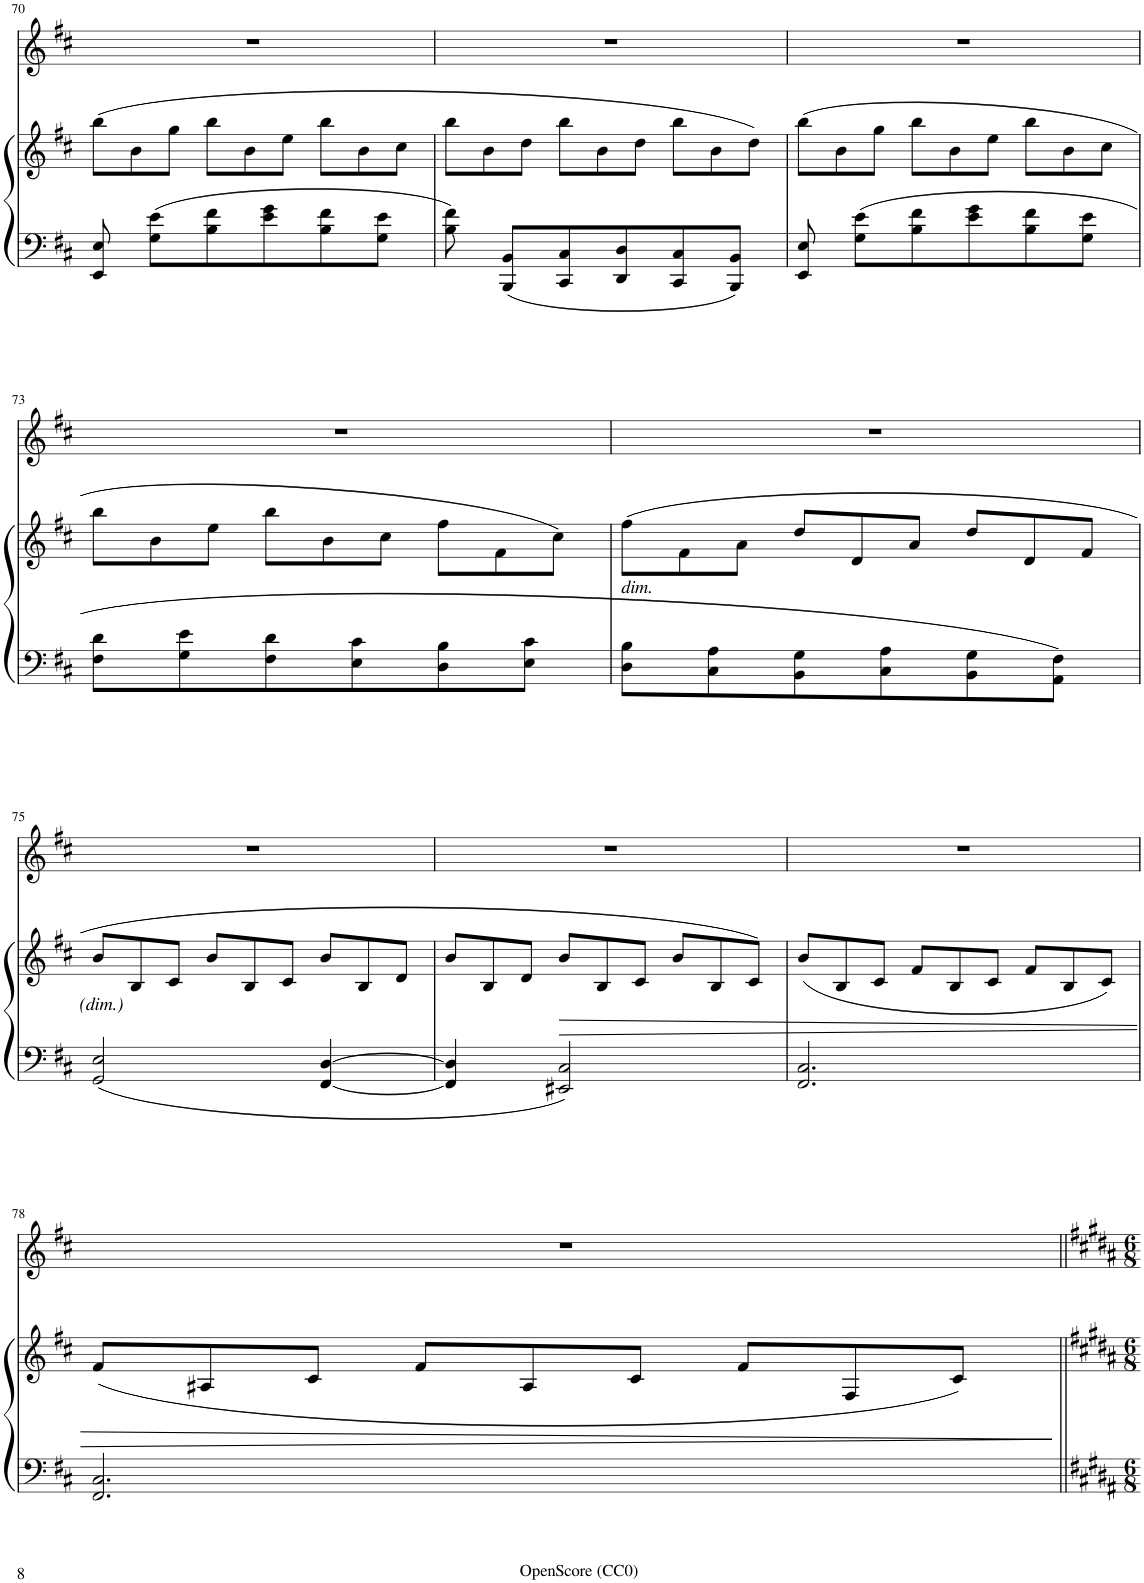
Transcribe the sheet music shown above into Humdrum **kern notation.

**kern	**kern	**dynam	**kern
*part2	*part2	*part2	*part1
*staff3	*staff2	*staff2/3	*staff1
*I"Piano	*	*	*I"Voice
*I'Pno	*	*	*
!!LO:PB:g=z
*clefF4	*clefG2	*	*clefG2
*k[f#c#]	*k[f#c#]	*	*k[f#c#]
*M3/4	*M3/4	*	*M3/4
*	*Xtuplet	*	*
=70	=70	=70	=70
8EE/ 8E/	(12bb\L	.	2.r
.	12b\	.	.
8G\ 8e\L	.	.	.
.	12gg\J	.	.
8B\ 8f#\	12bb\L	.	.
.	12b\	.	.
8e\ 8g\	.	.	.
.	12ee\J	.	.
8B\ 8f#\	12bb\L	.	.
.	12b\	.	.
8G\ 8e\J	.	.	.
.	12cc#\J	.	.
=71	=71	=71	=71
8B\ 8f#\	12bb\L	.	2.r
.	12b\	.	.
8BBB/ 8BB/L	.	.	.
.	12dd\J	.	.
8CC#/ 8C#/	12bb\L	.	.
.	12b\	.	.
8DD/ 8D/	.	.	.
.	12dd\J	.	.
8CC#/ 8C#/	12bb\L	.	.
.	12b\	.	.
8BBB/ 8BB/J	.	.	.
.	12dd\J)	.	.
=72	=72	=72	=72
8EE/ 8E/	(12bb\L	.	2.r
.	12b\	.	.
8G\ 8e\L	.	.	.
.	12gg\J	.	.
8B\ 8f#\	12bb\L	.	.
.	12b\	.	.
8e\ 8g\	.	.	.
.	12ee\J	.	.
8B\ 8f#\	12bb\L	.	.
.	12b\	.	.
8G\ 8e\J	.	.	.
.	12cc#\J	.	.
!!LO:LB:g=z
=73	=73	=73	=73
8F#\ 8d\L	12bb\L	.	2.r
.	12b\	.	.
8G\ 8e\	.	.	.
.	12ee\J	.	.
8F#\ 8d\	12bb\L	.	.
.	12b\	.	.
8E\ 8c#\	.	.	.
.	12cc#\J	.	.
8D\ 8B\	12ff#\L	.	.
.	12f#\	.	.
8E\ 8c#\J	.	.	.
.	12cc#\J)	.	.
=74	=74	=74	=74
!	!LO:TX:b:i:t=dim.	!	!
8D\ 8B\L	(12ff#\L	.	2.r
.	12f#\	.	.
8C#\ 8A\	.	.	.
.	12a\J	.	.
8BB\ 8G\	12dd/L	.	.
.	12d/	.	.
8C#\ 8A\	.	.	.
.	12a/J	.	.
8BB\ 8G\	12dd/L	.	.
.	12d/	.	.
8AA\ 8F#\J	.	.	.
.	12f#/J	.	.
!!LO:LB:g=z
=75	=75	=75	=75
2GG/ 2E/	12b/L	.	2.r
.	12B/	.	.
.	12c#/J	.	.
.	12b/L	.	.
.	12B/	.	.
.	12c#/J	.	.
[4FF#/ [4D/	12b/L	.	.
.	12B/	.	.
.	12d/J	.	.
=76	=76	=76	=76
4FF#/] 4D/]	12b/L	.	2.r
.	12B/	.	.
.	12d/J	.	.
!	!	!LO:HP:b	!
2EE#X/ 2C#/	12b/L	>	.
.	12B/	.	.
.	12c#/J	.	.
.	12b/L	.	.
.	12B/	.	.
.	12c#/J)	.	.
=77	=77	=77	=77
2.FF#/ 2.C#/	(12b/L	.	2.r
.	12B/	.	.
.	12c#/J	.	.
.	12f#/L	.	.
.	12B/	.	.
.	12c#/J	.	.
.	12f#/L	.	.
.	12B/	.	.
.	12c#/J)	.	.
!!LO:LB:g=z
=78	=78	=78	=78
2.FF#/ 2.C#/	(12f#/L	.	2.r
.	12A#X/	.	.
.	12c#/J	.	.
.	12f#/L	.	.
.	12A#/	.	.
.	12c#/J	.	.
.	12f#/L	.	.
.	12F#/	.	.
.	12c#/J)	.	.
.	.	]	.
=||	=||	=||	=||
*-	*-	*-	*-
